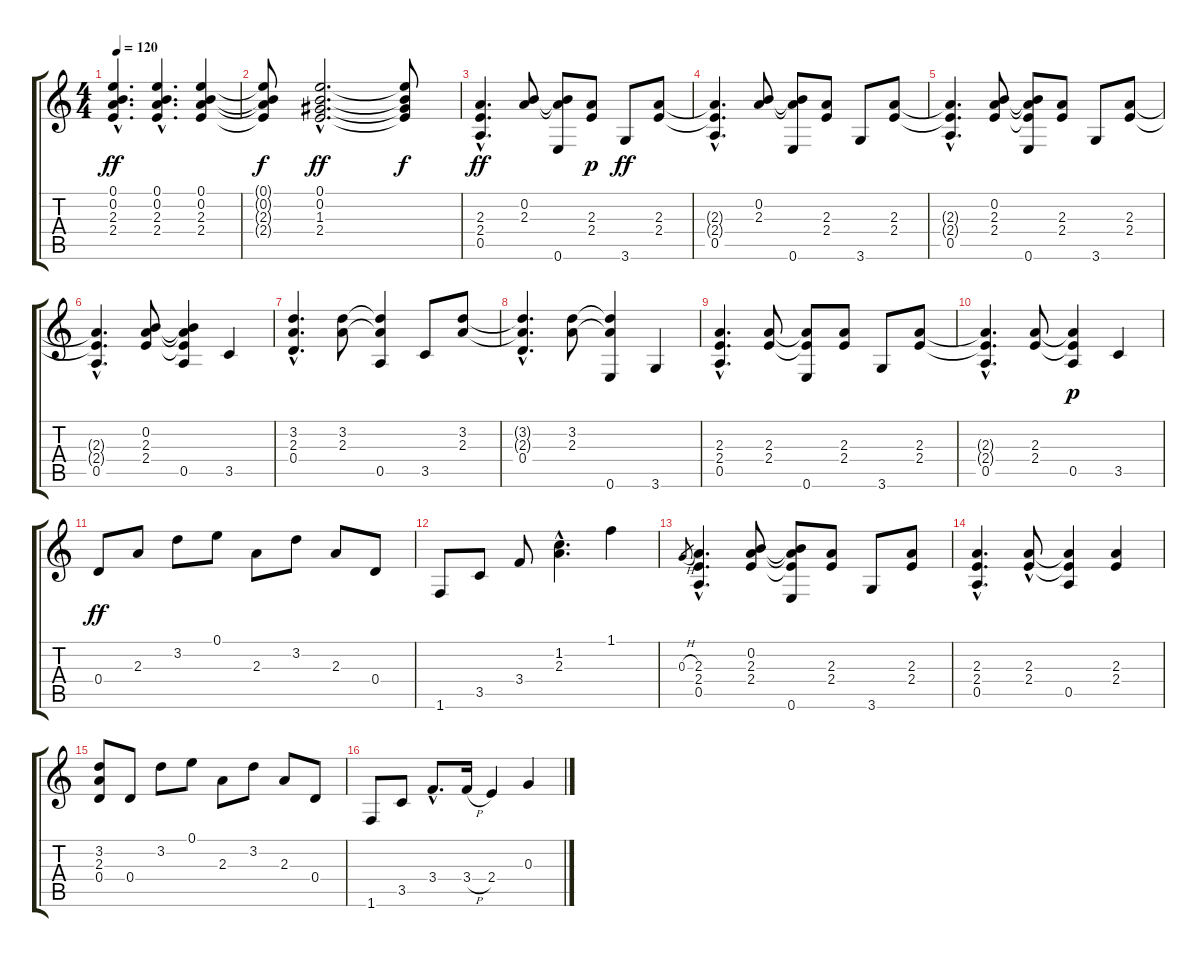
\track "" {instrument acousticguitarsteel}
\staff {score tabs}
\tuning (E4 B3 G3 D3 A2 E2) {hide}
\ts (4 4)
\tempo 120
\clef g2
\ks c
(0.1{hac} 0.2{hac} 2.3{hac} 2.4{hac}).4{d dy ff} (0.1{hac} 0.2{hac} 2.3{hac} 2.4{hac}).4{d} (0.1 0.2 2.3 2.4).4 |
(0.1{t} 0.2{t} 2.3{t} 2.4{t}).8{dy f} (0.1{hac} 0.2{hac} 1.3{hac} 2.4{hac}).2{d dy ff} (0.1{t} 0.2{t} 1.3{t} 2.4{t}).8{dy f} |
(2.3{hac} 2.4{hac} 0.5).4{d dy ff} (0.2 2.3).8 (0.2{t} 2.3{t} 0.6).8 (2.3 2.4).8{dy p} 3.6.8{dy ff} (2.3 2.4).8 |
(2.3{hac t} 2.4{hac t} 0.5).4{d} (0.2 2.3).8 (0.2{t} 2.3{t} 0.6).8 (2.3 2.4).8 3.6.8 (2.3 2.4).8 |
(2.3{hac t} 2.4{hac t} 0.5).4{d} (0.2 2.3 2.4).8 (0.2{t} 2.3{t} 2.4{t} 0.6).8 (2.3 2.4).8 3.6.8 (2.3 2.4).8 |
(2.3{hac t} 2.4{hac t} 0.5).4{d} (0.2 2.3 2.4).8 (0.2{t} 2.3{t} 2.4{t} 0.5).4 3.5.4 |
(3.2{hac} 2.3{hac} 0.4).4{d} (3.2 2.3).8 (3.2{t} 2.3{t} 0.5).4 3.5.8 (3.2 2.3).8 |
(3.2{hac t} 2.3{hac t} 0.4).4{d} (3.2 2.3).8 (3.2{t} 2.3{t} 0.6).4 3.6.4 |
(2.3{hac} 2.4{hac} 0.5).4{d} (2.3 2.4).8 (2.3{t} 2.4{t} 0.6).8 (2.3 2.4).8 3.6.8 (2.3 2.4).8 |
(2.3{hac t} 2.4{hac t} 0.5).4{d} (2.3 2.4).8 (2.3{t} 2.4{t} 0.5).4{dy p} 3.5.4 |
0.4.8{dy ff} 2.3.8 3.2.8 0.1.8 2.3.8 3.2.8 2.3.8 0.4.8 |
1.6.8 3.5.8 3.4.8 (1.2{hac} 2.3{hac}).4{d} 1.1.4 |
0.3{h}.8{gr} (2.3{hac} 2.4{hac} 0.5{hac}).4{d} (0.2 2.3 2.4).8 (0.2{t} 2.3{t} 2.4{t} 0.6).8 (2.3 2.4).8 3.6.8 (2.3 2.4).8 |
(2.3{hac} 2.4{hac} 0.5).4{d} (2.3{hac} 2.4{hac}).8 (2.3{t} 2.4{t} 0.5).4 (2.3 2.4).4 |
(3.2 2.3 0.4).8 0.4.8 3.2.8 0.1.8 2.3.8 3.2.8 2.3.8 0.4.8 |
1.6.8 3.5.8 3.4{hac}.8{d} 3.4{h}.16 2.4.4 0.3.4
